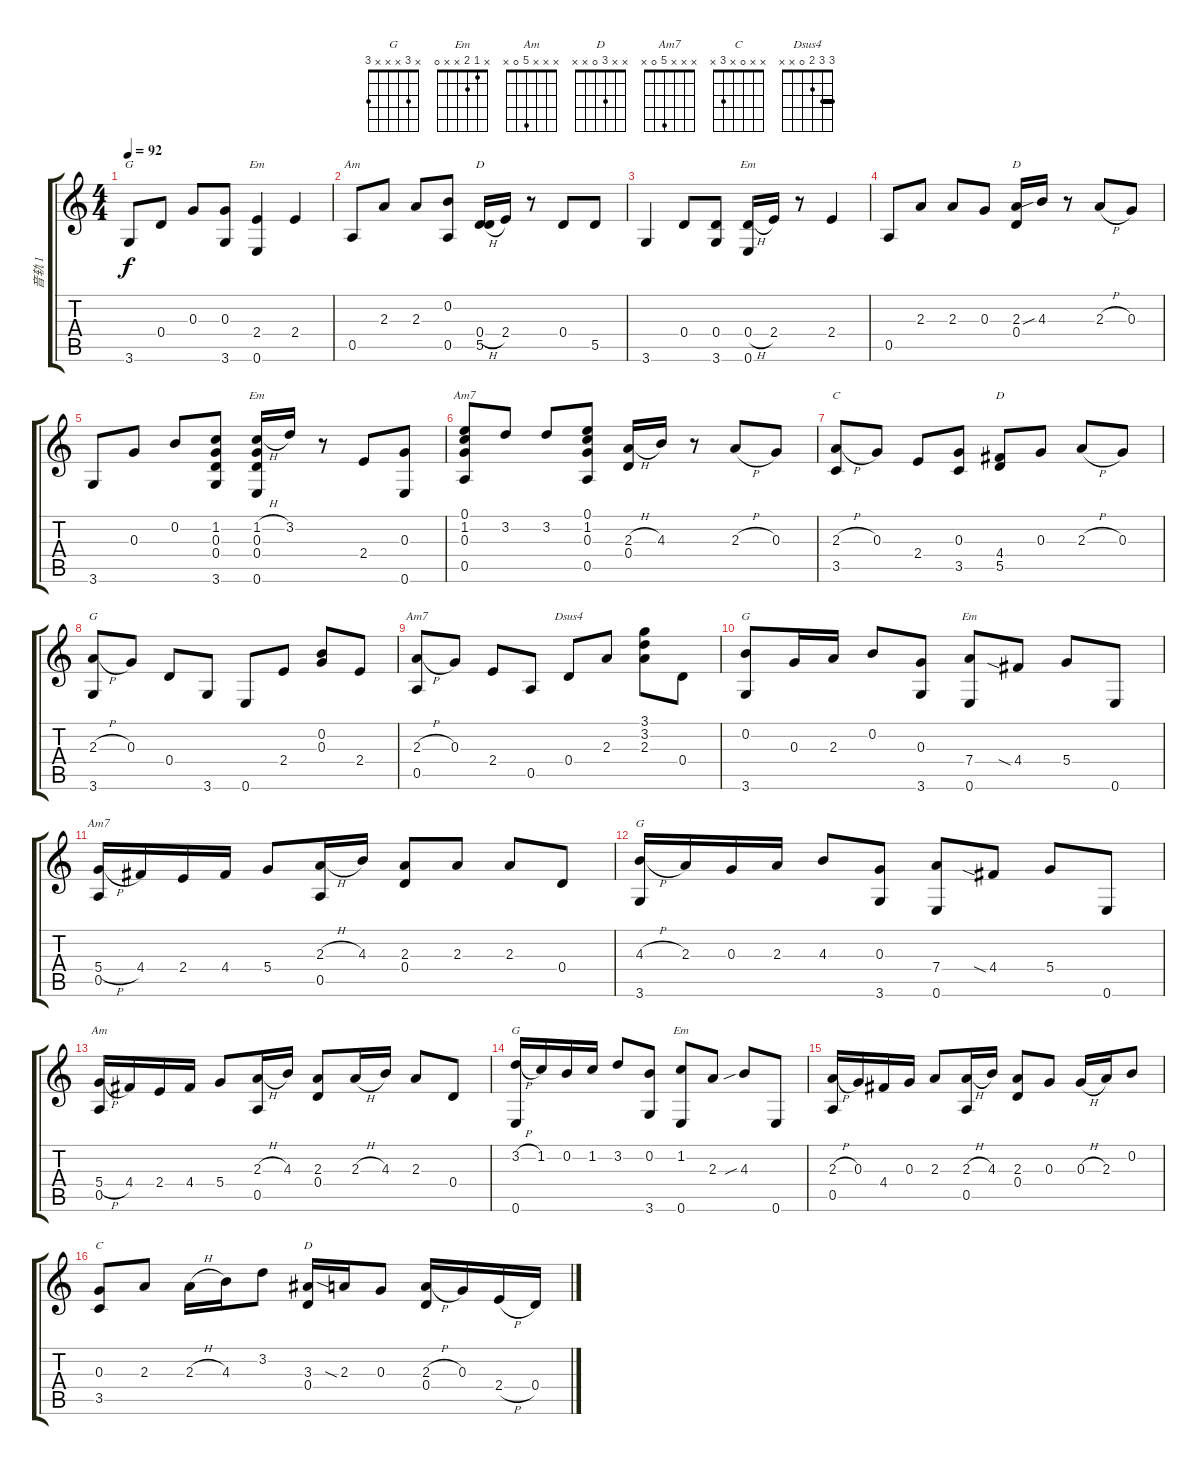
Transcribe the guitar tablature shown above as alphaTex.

\track ("音轨 1" "音轨 1") {instrument acousticguitarnylon}
\staff {score tabs}
\tuning (E4 B3 G3 D3 A2 E2) {hide}
\chord ("G" x x x x x 3)
\chord ("Em" x x x 2 x 0)
\chord ("Am" x x 2 x 0 x)
\chord ("D" x x x 2 5 x)
\chord ("Em" x x x 6 x x) {firstfret 5}
\chord ("D" x x 2 0 x x)
\chord ("Em" x 1 0 0 x 0)
\chord ("Am7" 0 1 0 x 0 x)
\chord ("C" x x 2 x 3 x)
\chord ("D" x x x 4 5 x)
\chord ("G" x x 2 x x 3)
\chord ("Am7" x x 2 x 0 x)
\chord ("Dsus4" 3 3 2 0 x x) {barre 3}
\chord ("G" x 0 x x x 3)
\chord ("Em" x x x 7 x 0) {firstfret 7}
\chord ("Am7" x x x 5 0 x)
\chord ("G" x x 4 x x 3)
\chord ("Am" x x x 5 0 x)
\chord ("G" x 3 x x x 3)
\chord ("Em" x 1 2 x x 0)
\chord ("C" x x 0 x 3 x)
\chord ("D" x x 3 0 x x)
\ts (4 4)
\tempo 92
\clef g2
\ks c
3.6.8{ch "G" dy f} 0.4.8 0.3.8 (0.3 3.6).8 (2.4 0.6).4{ch "Em"} 2.4.4 |
0.5.8{ch "Am"} 2.3.8 2.3.8 (0.2 0.5).8 (0.4{h} 5.5).16{ch "D"} 2.4.16 r.8 0.4.8 5.5.8 |
3.6.4 0.4.8 (0.4 3.6).8 (0.4{h} 0.6).16{ch "Em"} 2.4.16 r.8 2.4.4 |
0.5.8 2.3.8 2.3.8 0.3.8 (2.3 0.4).16{ch "D"} 4.3{sib}.16 r.8 2.3{h}.8 0.3.8 |
3.6.8 0.3.8 0.2.8 (1.2 0.3 0.4 3.6).8 (1.2{h} 0.3 0.4 0.6).16{ch "Em"} 3.2.16 r.8 2.4.8 (0.3 0.6).8 |
(0.1 1.2 0.3 0.5).8{ch "Am7"} 3.2.8 3.2.8 (0.1 1.2 0.3 0.5).8 (2.3{h} 0.4).16 4.3.16 r.8 2.3{h}.8 0.3.8 |
(2.3{h} 3.5).8{ch "C"} 0.3.8 2.4.8 (0.3 3.5).8 (4.4 5.5).8{ch "D"} 0.3.8 2.3{h}.8 0.3.8 |
(2.3{h} 3.6).8{ch "G"} 0.3.8 0.4.8 3.6.8 0.6.8 2.4.8 (0.2 0.3).8 2.4.8 |
(2.3{h} 0.5).8{ch "Am7"} 0.3.8 2.4.8 0.5.8 0.4.8{ch "Dsus4"} 2.3.8 (3.1 3.2 2.3).8 0.4.8 |
(0.2 3.6).8{ch "G"} 0.3.16 2.3.16 0.2.8 (0.3 3.6).8 (7.4 0.6).8{ch "Em"} 4.4{sia}.8 5.4.8 0.6.8 |
(5.4{h} 0.5).16{ch "Am7"} 4.4.16 2.4.16 4.4.16 5.4.8 (2.3{h} 0.5).16 4.3.16 (2.3 0.4).8 2.3.8 2.3.8 0.4.8 |
(4.3{h} 3.6).16{ch "G"} 2.3.16 0.3.16 2.3.16 4.3.8 (0.3 3.6).8 (7.4 0.6).8 4.4{sia}.8 5.4.8 0.6.8 |
(5.4{h} 0.5).16{ch "Am"} 4.4.16 2.4.16 4.4.16 5.4.8 (2.3{h} 0.5).16 4.3.16 (2.3 0.4).8 2.3{h}.16 4.3.16 2.3.8 0.4.8 |
(3.2{h} 0.6).16{ch "G"} 1.2.16 0.2.16 1.2.16 3.2.8 (0.2 3.6).8 (1.2 0.6).8{ch "Em"} 2.3.8 4.3{sib}.8 0.6.8 |
(2.3{h} 0.5).16 0.3.16 4.4.16 0.3.16 2.3.8 (2.3{h} 0.5).16 4.3.16 (2.3 0.4).8 0.3.8 0.3{h}.16 2.3.16 0.2.8 |
(0.3 3.5).8{ch "C"} 2.3.8 2.3{h}.16 4.3.16 3.2.8 (3.3 0.4).16{ch "D"} 2.3{sia}.16 0.3.8 (2.3{h} 0.4).16 0.3.16 2.4{h}.16 0.4.16
